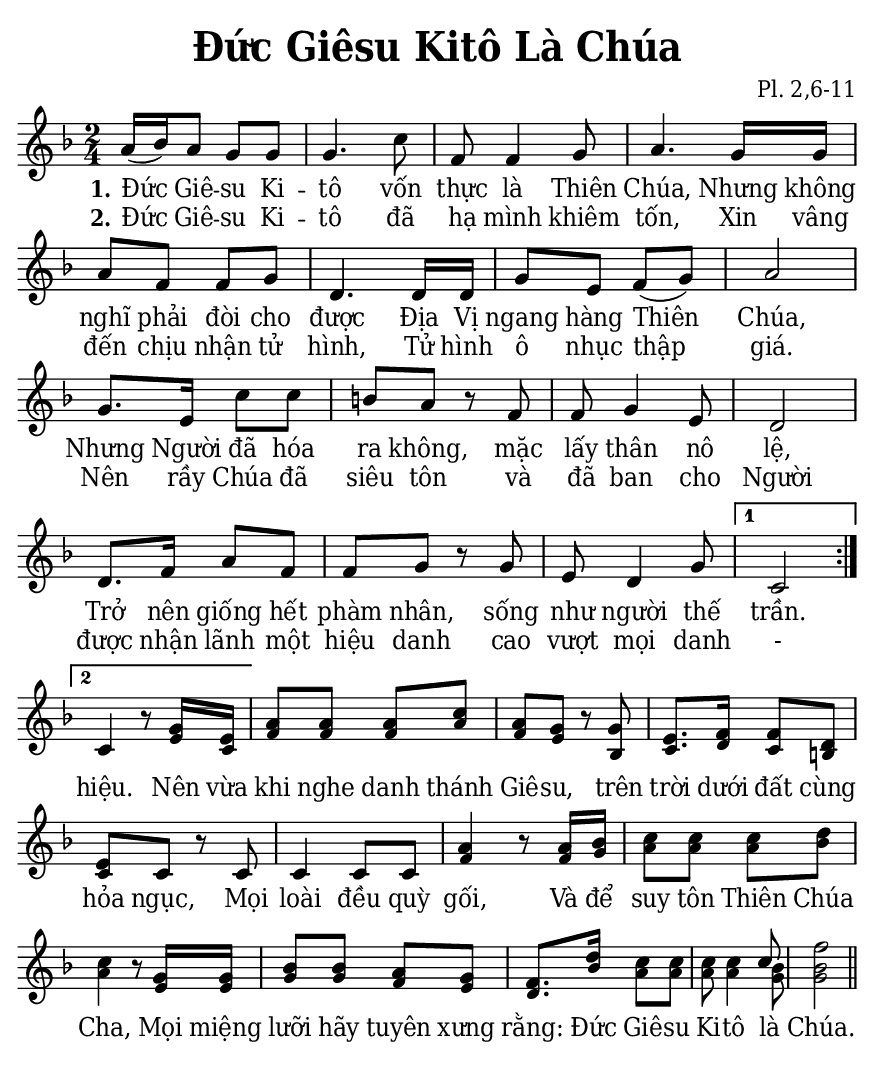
% Cài đặt chung\
\version "2.22.1"
\include "english.ly"

\header {
  title = \markup { \fontsize #1 "Đức Giêsu Kitô Là Chúa" }
  composer = "Pl. 2,6-11"
  %arranger = "Lm. Kim Long"
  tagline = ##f
}

% Nhạc phiên khúc
nhacPhienKhucSop = \relative c'' {
  a16 (bf) a8 g g |
  g4. c8 |
  f, f4 g8 |
  a4. g16 g |
  a8 f f g |
  d4. d16 d |
  g8 e f (g) |
  a2 |
  g8. e16 c'8 c |
  b!a r f |
  f g4 e8 |
  d2 |
  d8. f16 a8 f |
  f g r g |
  e d4 g8 |
  \set Score.repeatCommands = #'((volta "1"))
  c,2 
  \set Score.repeatCommands = #'((volta #f) (volta "2") end-repeat)
  c4 r8 g'16 e
  \set Score.repeatCommands = #'((volta #f))
  a8 a a c |
  a g r g |
  e8. f16 f8 d |
  e c r c |
  c4 c8 c |
  a'4 r8 a16 bf |
  c8 c c d |
  c4 r8 g16 g |
  bf8 bf a g |
  f8. d'16 c8 c |
  c c4 c8 |
  \stemDown f2 \bar "||"
}

nhacPhienKhucAlto = \relative c' {
  R2*16
  r4. e16 c |
  f8 f f a |
  f e r bf |
  c8. d16 c8 b! |
  c c r c |
  c4 c8 c |
  f4 r8 f16 g |
  a8 a a bf |
  a4 r8 e16 e |
  g8 g f e |
  d8. bf'16 a8 a |
  a a4 <bf g>8 |
  <bf g>2
}

% Lời phiên khúc
loiPhienKhucSop = \lyrics {
  <<
    {
      \set stanza = "1."
      Đức Giê -- su Ki -- tô vốn thực là Thiên Chúa,
      Nhưng không nghĩ phải đòi cho được Địa Vị
      ngang hàng Thiên Chúa,
      Nhưng Người đã hóa ra không,
      mặc lấy thân nô lệ,
      Trở nên giống hết phàm nhân,
      sống như người thế trần.
    }
    \new Lyrics {
	    \set associatedVoice = "beSop"
	    \set stanza = "2."
	    Đức Giê -- su Ki -- tô đã hạ mình khiêm tốn,
	    Xin vâng đến chịu nhận tử hình,
	    Tử hình ô nhục thập giá.
	    Nên rầy Chúa đã siêu tôn và đã ban cho Người
	    được nhận lãnh một hiệu danh
	    cao vượt mọi danh - hiệu.
	    Nên vừa khi nghe danh thánh Giê -- su,
	    trên trời dưới đất cùng hỏa ngục,
	    Mọi loài đều quỳ gối,
	    Và để suy tôn Thiên Chúa Cha,
	    Mọi miệng lưỡi hãy tuyên xưng rằng:
	    Đức Giê -- su Ki -- tô là Chúa.
    }
  >>
}

% Dàn trang
\paper {
  #(set-paper-size "a5")
  top-margin = 3\mm
  bottom-margin = 3\mm
  left-margin = 3\mm
  right-margin = 3\mm
  indent = #0
  #(define fonts
	 (make-pango-font-tree "Deja Vu Serif Condensed"
	 		       "Deja Vu Serif Condensed"
			       "Deja Vu Serif Condensed"
			       (/ 20 20)))
  print-page-number = ##f
}

TongNhip = {
  \key f \major \time 2/4
  \set Timing.beamExceptions = #'()
  \set Timing.baseMoment = #(ly:make-moment 1/4)
}

% Đổi kích thước nốt cho bè phụ
notBePhu =
#(define-music-function (font-size music) (number? ly:music?)
   (for-some-music
     (lambda (m)
       (if (music-is-of-type? m 'rhythmic-event)
           (begin
             (set! (ly:music-property m 'tweaks)
                   (cons `(font-size . ,font-size)
                         (ly:music-property m 'tweaks)))
             #t)
           #f))
     music)
   music)

\score {
  \new ChoirStaff <<
    \new Staff \with {
        \consists "Merge_rests_engraver"
        printPartCombineTexts = ##f
      }
      <<
      \new Voice \TongNhip \partCombine 
        \nhacPhienKhucSop
        \notBePhu -1 { \nhacPhienKhucAlto }
      \new NullVoice = beSop \nhacPhienKhucSop
      \new Lyrics \lyricsto beSop \loiPhienKhucSop
      >>
  >>
  \layout {
    %\override Staff.TimeSignature.transparent = ##t
    \override Lyrics.LyricSpace.minimum-distance = #0.6
    \override Score.BarNumber.break-visibility = ##(#f #f #f)
    \override Score.SpacingSpanner.uniform-stretching = ##t
  } 
}
